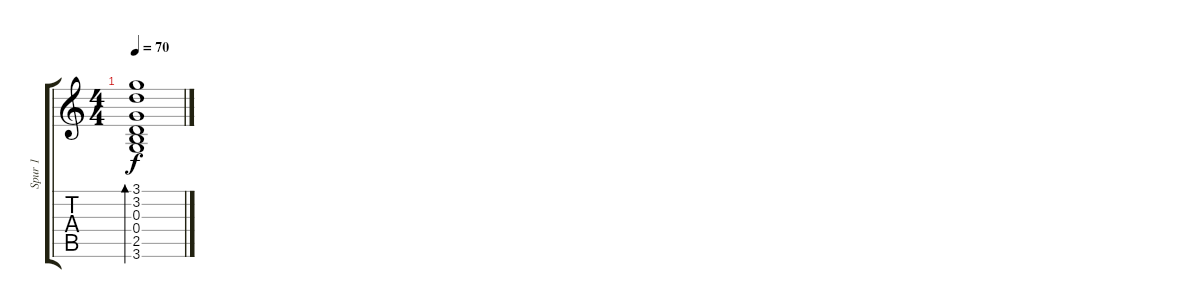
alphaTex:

\track ("Spur 1" "Spur 1") {instrument acousticguitarsteel}
\staff {score tabs}
\tuning (E4 B3 G3 D3 A2 E2) {hide}
\ts (4 4)
\tempo 70
\clef g2
\ks c
(3.1 3.2 0.3 0.4 2.5 3.6).1{bd 480 dy f}
